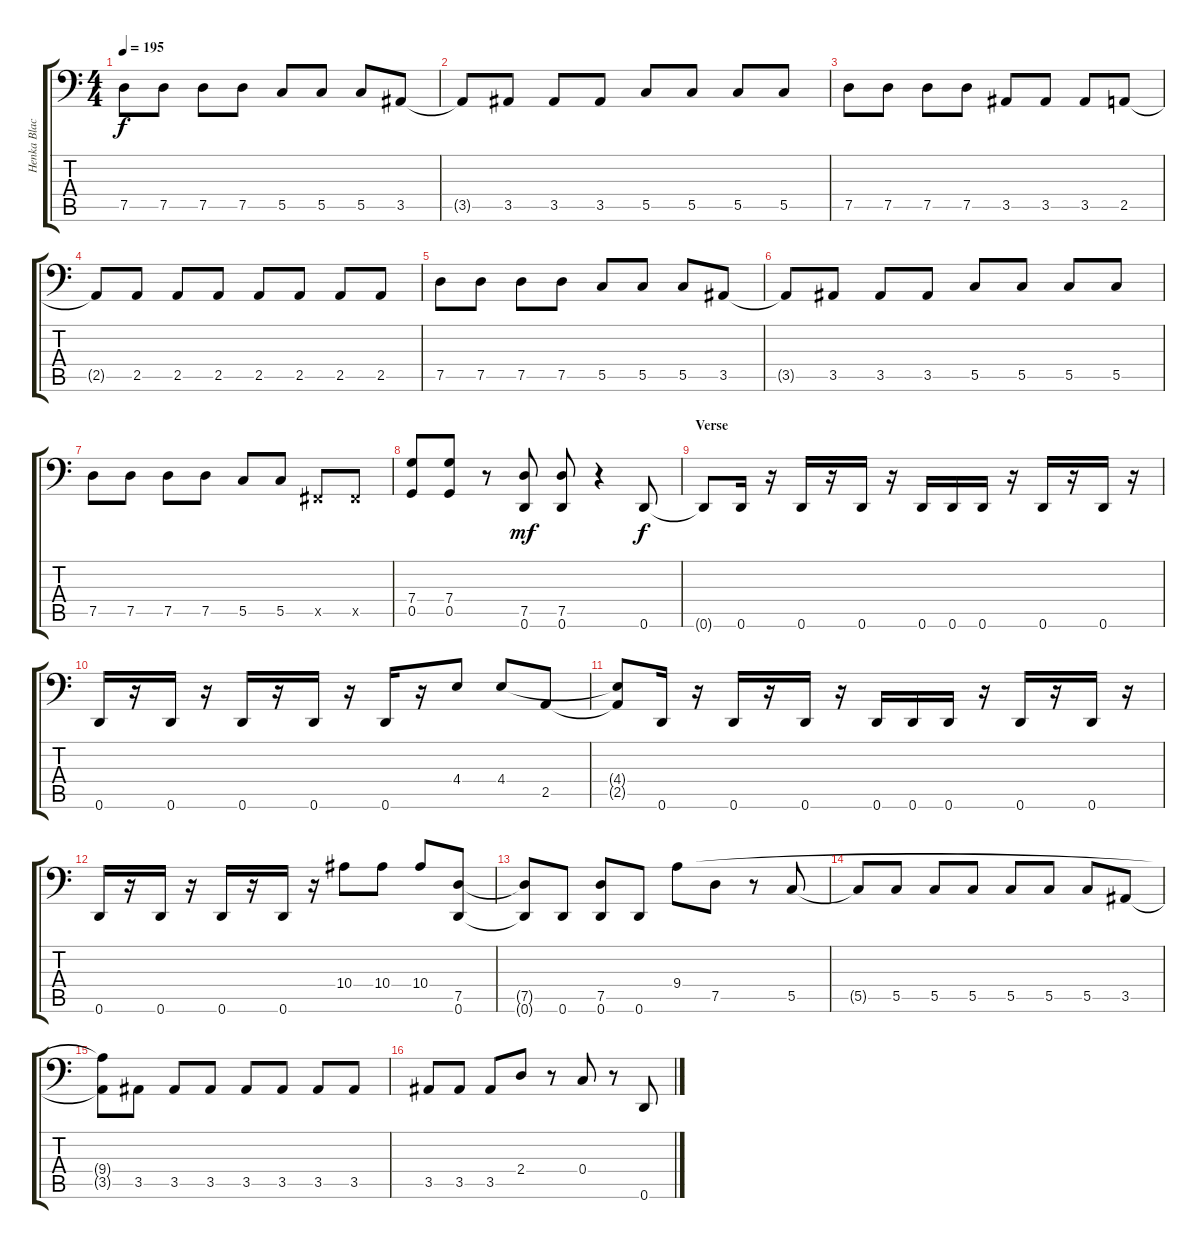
\track ("Henka Blacksmith" "Henka Blac") {instrument electricbasspick}
\staff {score tabs}
\tuning (D3 A2 F2 C2 G1 D1) {hide}
\ts (4 4)
\tempo 195
\clef f4
\ks c
7.5.8{dy f} 7.5.8 7.5.8 7.5.8 5.5.8 5.5.8 5.5.8 3.5.8 |
3.5{t}.8 3.5.8 3.5.8 3.5.8 5.5.8 5.5.8 5.5.8 5.5.8 |
7.5.8 7.5.8 7.5.8 7.5.8 3.5.8 3.5.8 3.5.8 2.5.8 |
2.5{t}.8 2.5.8 2.5.8 2.5.8 2.5.8 2.5.8 2.5.8 2.5.8 |
7.5.8 7.5.8 7.5.8 7.5.8 5.5.8 5.5.8 5.5.8 3.5.8 |
3.5{t}.8 3.5.8 3.5.8 3.5.8 5.5.8 5.5.8 5.5.8 5.5.8 |
7.5.8 7.5.8 7.5.8 7.5.8 5.5.8 5.5.8 -1.5{x}.8 -1.5{x}.8 |
(7.4 0.5).8 (7.4 0.5).8 r.8 (7.5 0.6).8{dy mf} (7.5 0.6).8 r.4 0.6.8{dy f} |
\section ("" "Verse")
0.6{t}.8 0.6.16 r.16 0.6.16 r.16 0.6.16 r.16 0.6.16 0.6.16 0.6.16 r.16 0.6.16 r.16 0.6.16 r.16 |
0.6.16 r.16 0.6.16 r.16 0.6.16 r.16 0.6.16 r.16 0.6.16 r.16 4.4.8 4.4.8 2.5.8 |
(4.4{t} 2.5{t}).8 0.6.16 r.16 0.6.16 r.16 0.6.16 r.16 0.6.16 0.6.16 0.6.16 r.16 0.6.16 r.16 0.6.16 r.16 |
0.6.16 r.16 0.6.16 r.16 0.6.16 r.16 0.6.16 r.16 10.4.8 10.4.8 10.4.8 (7.5 0.6).8 |
(7.5{t} 0.6{t}).8 0.6.8 (7.5 0.6).8 0.6.8 9.4.8 7.5.8 r.8 5.5.8 |
5.5{t}.8 5.5.8 5.5.8 5.5.8 5.5.8 5.5.8 5.5.8 3.5.8 |
(9.4{t} 3.5{t}).8 3.5.8 3.5.8 3.5.8 3.5.8 3.5.8 3.5.8 3.5.8 |
3.5.8 3.5.8 3.5.8 2.4.8 r.8 0.4.8 r.8 0.6.8
